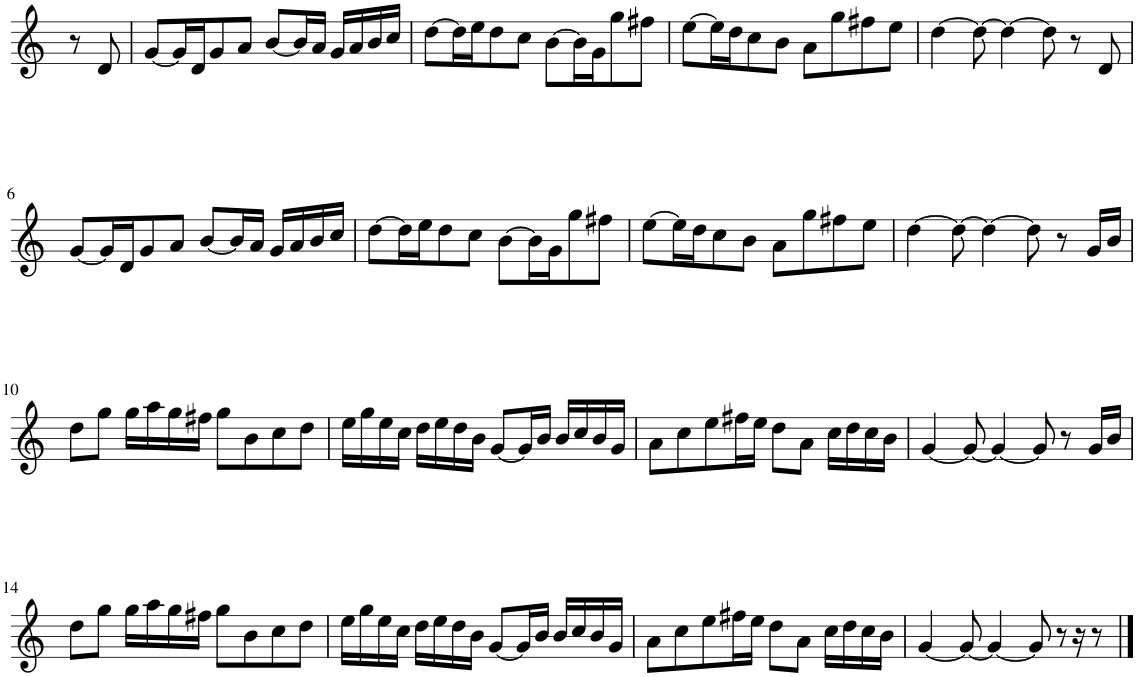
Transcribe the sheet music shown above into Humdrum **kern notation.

**kern
*part1
*staff1
*I"Kullerullvisan
*clefG2
*k[]
=1
8r
8d/
=2
[8g/L
16g/L]
16d/J
8g/
8a/J
[8b/L
16b/L]
16a/JJ
16g/LL
16a/
16b/
16cc/JJ
=3
[8dd\L
16dd\L]
16ee\J
8dd\
8cc\J
[8b\L
16b\L]
16g\J
8gg\
8ff#X\J
=4
[8ee\L
16ee\L]
16dd\J
8cc\
8b\J
8a\L
8gg\
8ff#X\
8ee\J
=5
[4dd\
8dd\_
4dd\_
8dd\]
8r
8d/
!!LO:LB:g=z
=6
[8g/L
16g/L]
16d/J
8g/
8a/J
[8b/L
16b/L]
16a/JJ
16g/LL
16a/
16b/
16cc/JJ
=7
[8dd\L
16dd\L]
16ee\J
8dd\
8cc\J
[8b\L
16b\L]
16g\J
8gg\
8ff#X\J
=8
[8ee\L
16ee\L]
16dd\J
8cc\
8b\J
8a\L
8gg\
8ff#X\
8ee\J
=9
[4dd\
8dd\_
4dd\_
8dd\]
8r
16g/LL
16b/JJ
!!LO:LB:g=z
=10
8dd\L
8gg\J
16gg\LL
16aa\
16gg\
16ff#X\JJ
8gg\L
8b\
8cc\
8dd\J
=11
16ee\LL
16gg\
16ee\
16cc\JJ
16dd\LL
16ee\
16dd\
16b\JJ
[8g/L
16g/L]
16b/JJ
16b/LL
16cc/
16b/
16g/JJ
=12
8a\L
8cc\
8ee\
16ff#X\L
16ee\JJ
8dd\L
8a\J
16cc\LL
16dd\
16cc\
16b\JJ
=13
[4g/
8g/_
4g/_
8g/]
8r
16g/LL
16b/JJ
!!LO:LB:g=z
=14
8dd\L
8gg\J
16gg\LL
16aa\
16gg\
16ff#X\JJ
8gg\L
8b\
8cc\
8dd\J
=15
16ee\LL
16gg\
16ee\
16cc\JJ
16dd\LL
16ee\
16dd\
16b\JJ
[8g/L
16g/L]
16b/JJ
16b/LL
16cc/
16b/
16g/JJ
=16
8a\L
8cc\
8ee\
16ff#X\L
16ee\JJ
8dd\L
8a\J
16cc\LL
16dd\
16cc\
16b\JJ
=17
[4g/
8g/_
4g/_
8g/]
8r
16r
8r
==
*-
